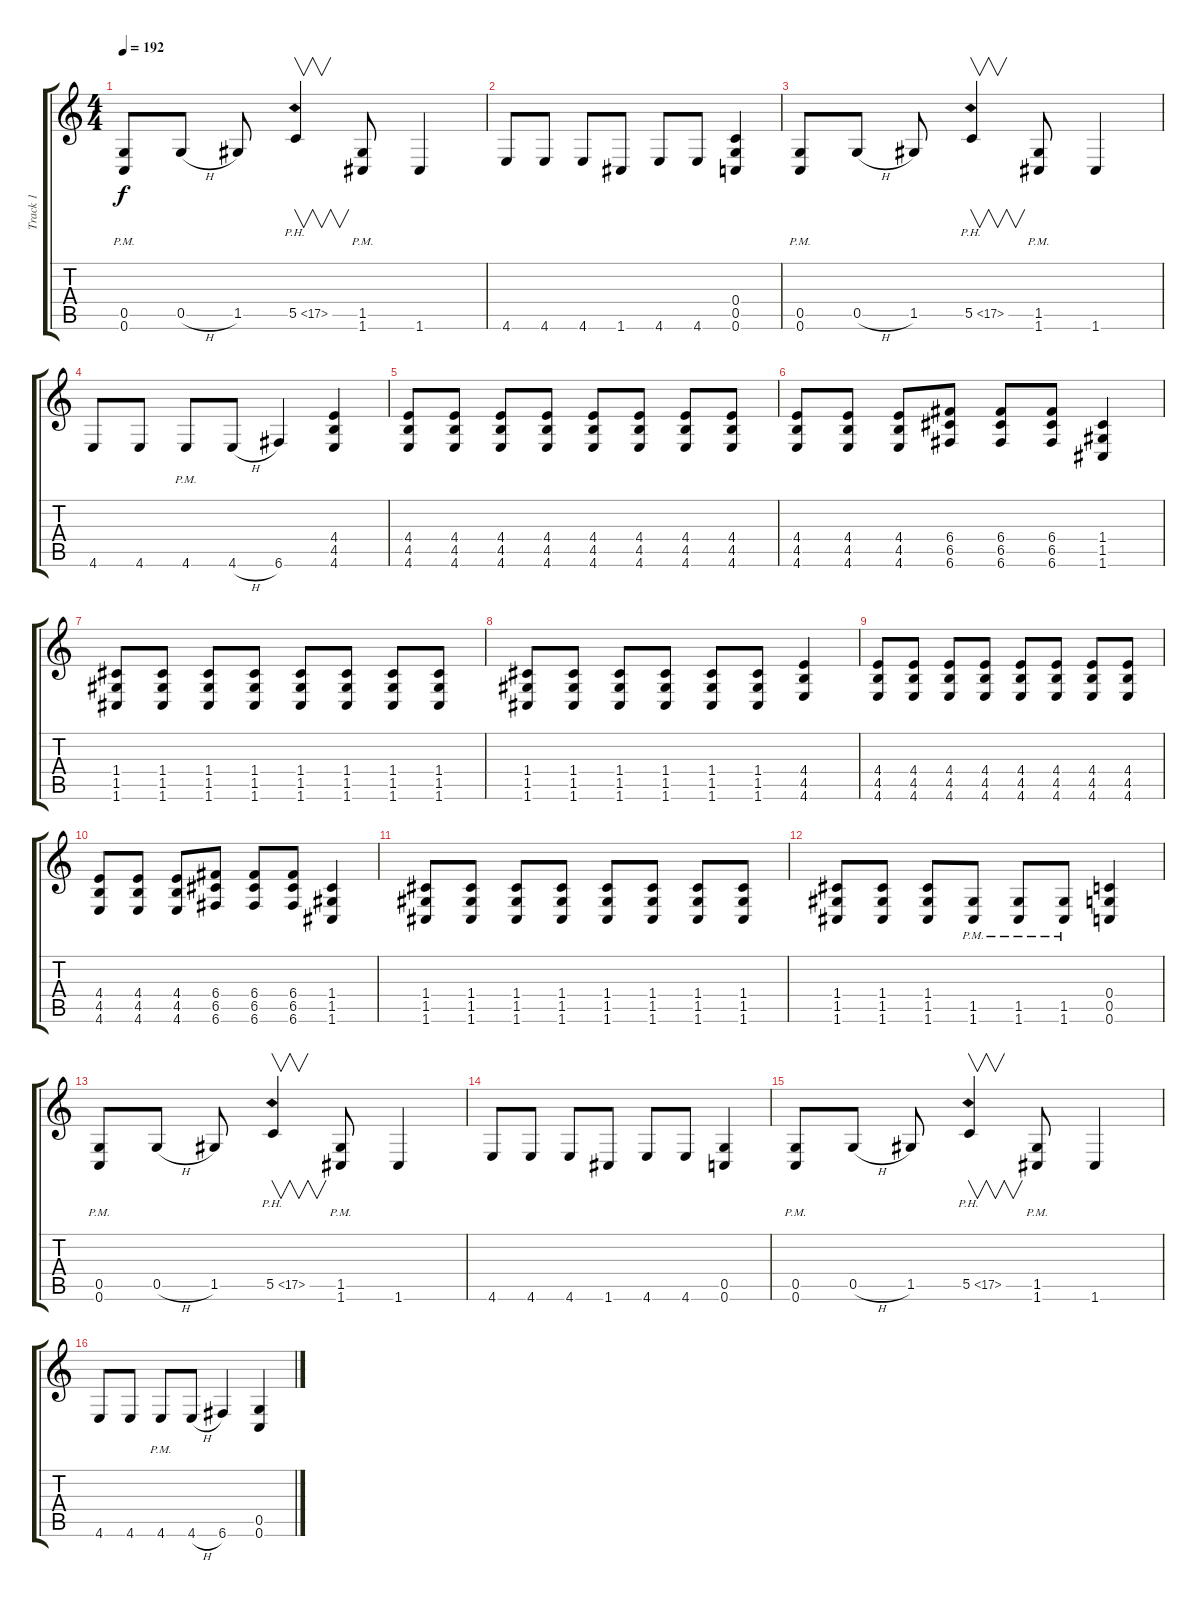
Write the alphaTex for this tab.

\track ("Track 1" "Track 1") {instrument overdrivenguitar}
\staff {score tabs}
\tuning (D4 A3 F3 C3 G2 C2) {hide}
\ts (4 4)
\tempo 192
\clef g2
\ks c
(0.5{pm} 0.6{pm}).8{dy f} 0.5{h}.8 1.5.8 5.5{ph 12}.4{v} (1.5{pm} 1.6{pm}).8 1.6.4 |
4.6.8 4.6.8 4.6.8 1.6.8 4.6.8 4.6.8 (0.4 0.5 0.6).4 |
(0.5{pm} 0.6{pm}).8 0.5{h}.8 1.5.8 5.5{ph 12}.4{v} (1.5{pm} 1.6{pm}).8 1.6.4 |
4.6.8 4.6.8 4.6{pm}.8 4.6{h}.8 6.6.4 (4.4 4.5 4.6).4 |
(4.4 4.5 4.6).8 (4.4 4.5 4.6).8 (4.4 4.5 4.6).8 (4.4 4.5 4.6).8 (4.4 4.5 4.6).8 (4.4 4.5 4.6).8 (4.4 4.5 4.6).8 (4.4 4.5 4.6).8 |
(4.4 4.5 4.6).8 (4.4 4.5 4.6).8 (4.4 4.5 4.6).8 (6.4 6.5 6.6).8 (6.4 6.5 6.6).8 (6.4 6.5 6.6).8 (1.4 1.5 1.6).4 |
(1.4 1.5 1.6).8 (1.4 1.5 1.6).8 (1.4 1.5 1.6).8 (1.4 1.5 1.6).8 (1.4 1.5 1.6).8 (1.4 1.5 1.6).8 (1.4 1.5 1.6).8 (1.4 1.5 1.6).8 |
(1.4 1.5 1.6).8 (1.4 1.5 1.6).8 (1.4 1.5 1.6).8 (1.4 1.5 1.6).8 (1.4 1.5 1.6).8 (1.4 1.5 1.6).8 (4.4 4.5 4.6).4 |
(4.4 4.5 4.6).8 (4.4 4.5 4.6).8 (4.4 4.5 4.6).8 (4.4 4.5 4.6).8 (4.4 4.5 4.6).8 (4.4 4.5 4.6).8 (4.4 4.5 4.6).8 (4.4 4.5 4.6).8 |
(4.4 4.5 4.6).8 (4.4 4.5 4.6).8 (4.4 4.5 4.6).8 (6.4 6.5 6.6).8 (6.4 6.5 6.6).8 (6.4 6.5 6.6).8 (1.4 1.5 1.6).4 |
(1.4 1.5 1.6).8 (1.4 1.5 1.6).8 (1.4 1.5 1.6).8 (1.4 1.5 1.6).8 (1.4 1.5 1.6).8 (1.4 1.5 1.6).8 (1.4 1.5 1.6).8 (1.4 1.5 1.6).8 |
(1.4 1.5 1.6).8 (1.4 1.5 1.6).8 (1.4 1.5 1.6).8 (1.5{pm} 1.6{pm}).8 (1.5{pm} 1.6{pm}).8 (1.5{pm} 1.6{pm}).8 (0.4 0.5 0.6).4 |
(0.5{pm} 0.6{pm}).8 0.5{h}.8 1.5.8 5.5{ph 12}.4{v} (1.5{pm} 1.6{pm}).8 1.6.4 |
4.6.8 4.6.8 4.6.8 1.6.8 4.6.8 4.6.8 (0.5 0.6).4 |
(0.5{pm} 0.6{pm}).8 0.5{h}.8 1.5.8 5.5{ph 12}.4{v} (1.5{pm} 1.6{pm}).8 1.6.4 |
4.6.8 4.6.8 4.6{pm}.8 4.6{h}.8 6.6.4 (0.5 0.6).4
